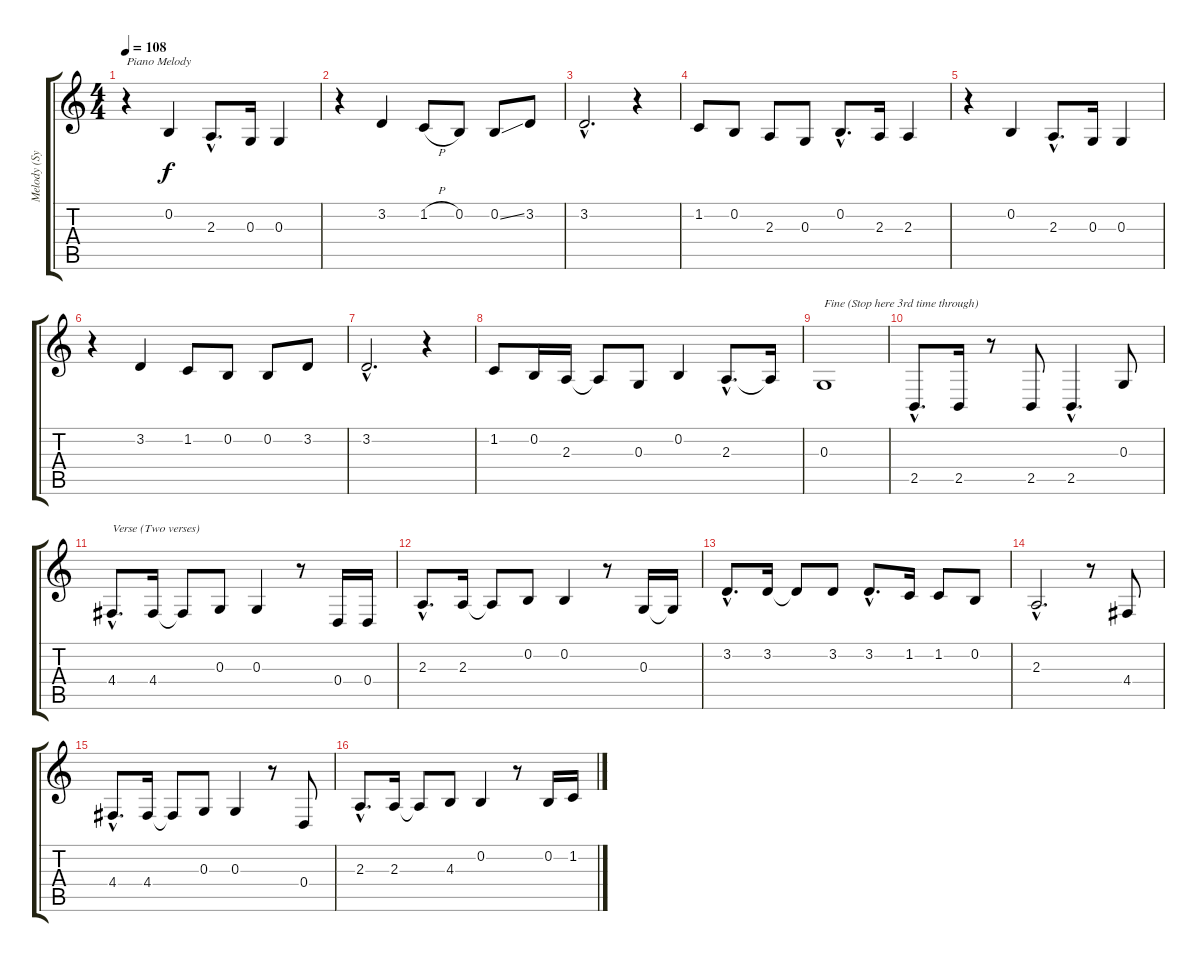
\track ("Melody (Synth)" "Melody (Sy") {instrument electricgrandpiano}
\staff {score tabs}
\tuning (E4 B3 G3 D3 A2 E2) {hide}
\ts (4 4)
\tempo 108
\clef g2
\ks c
r.4{txt "Piano Melody" dy f instrument electricgrandpiano} 0.2.4 2.3{hac}.8{d} 0.3.16 0.3.4 |
r.4 3.2.4 1.2{h}.8 0.2.8 0.2{ss}.8 3.2.8 |
3.2{hac}.2{d} r.4 |
1.2.8 0.2.8 2.3.8 0.3.8 0.2{hac}.8{d} 2.3.16 2.3.4 |
r.4 0.2.4 2.3{hac}.8{d} 0.3.16 0.3.4 |
r.4 3.2.4 1.2.8 0.2.8 0.2.8 3.2.8 |
3.2{hac}.2{d} r.4 |
1.2.8 0.2.16 2.3.16 2.3{t}.8 0.3.8 0.2.4 2.3{hac}.8{d} 2.3{t}.16 |
0.3.1{txt "Fine (Stop here 3rd time through)"} |
2.5{hac}.8{d} 2.5.16 r.8 2.5.8 2.5{hac}.4{d} 0.3.8 |
4.4{hac}.8{d txt "Verse (Two verses)"} 4.4.16 4.4{t}.8 0.3.8 0.3.4 r.8 0.4.16 0.4.16 |
2.3{hac}.8{d} 2.3.16 2.3{t}.8 0.2.8 0.2.4 r.8 0.3.16 0.3{t}.16 |
3.2{hac}.8{d} 3.2.16 3.2{t}.8 3.2.8 3.2{hac}.8{d} 1.2.16 1.2.8 0.2.8 |
2.3{hac}.2{d} r.8 4.4.8 |
4.4{hac}.8{d} 4.4.16 4.4{t}.8 0.3.8 0.3.4 r.8 0.4.8 |
2.3{hac}.8{d} 2.3.16 2.3{t}.8 4.3.8 0.2.4 r.8 0.2.16 1.2.16
